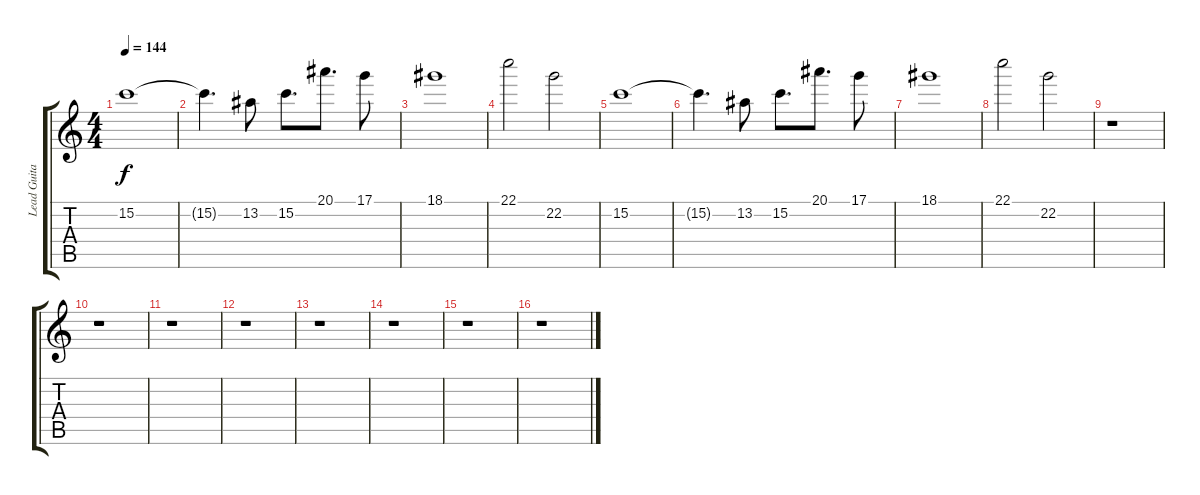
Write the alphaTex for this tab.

\track ("Lead Guitar " "Lead Guita") {instrument distortionguitar}
\staff {score tabs}
\tuning (D4 A3 F3 C3 G2 C2) {hide}
\ts (4 4)
\tempo 144
\clef g2
\ks c
15.2.1{dy f} |
15.2{t}.4{d} 13.2.8 15.2.8{d} 20.1.8{d} 17.1.8 |
18.1.1 |
22.1.2 22.2.2 |
15.2.1 |
15.2{t}.4{d} 13.2.8 15.2.8{d} 20.1.8{d} 17.1.8 |
18.1.1 |
22.1.2 22.2.2 |
r.1 |
r.1 |
r.1 |
r.1 |
r.1 |
r.1 |
r.1 |
r.1
